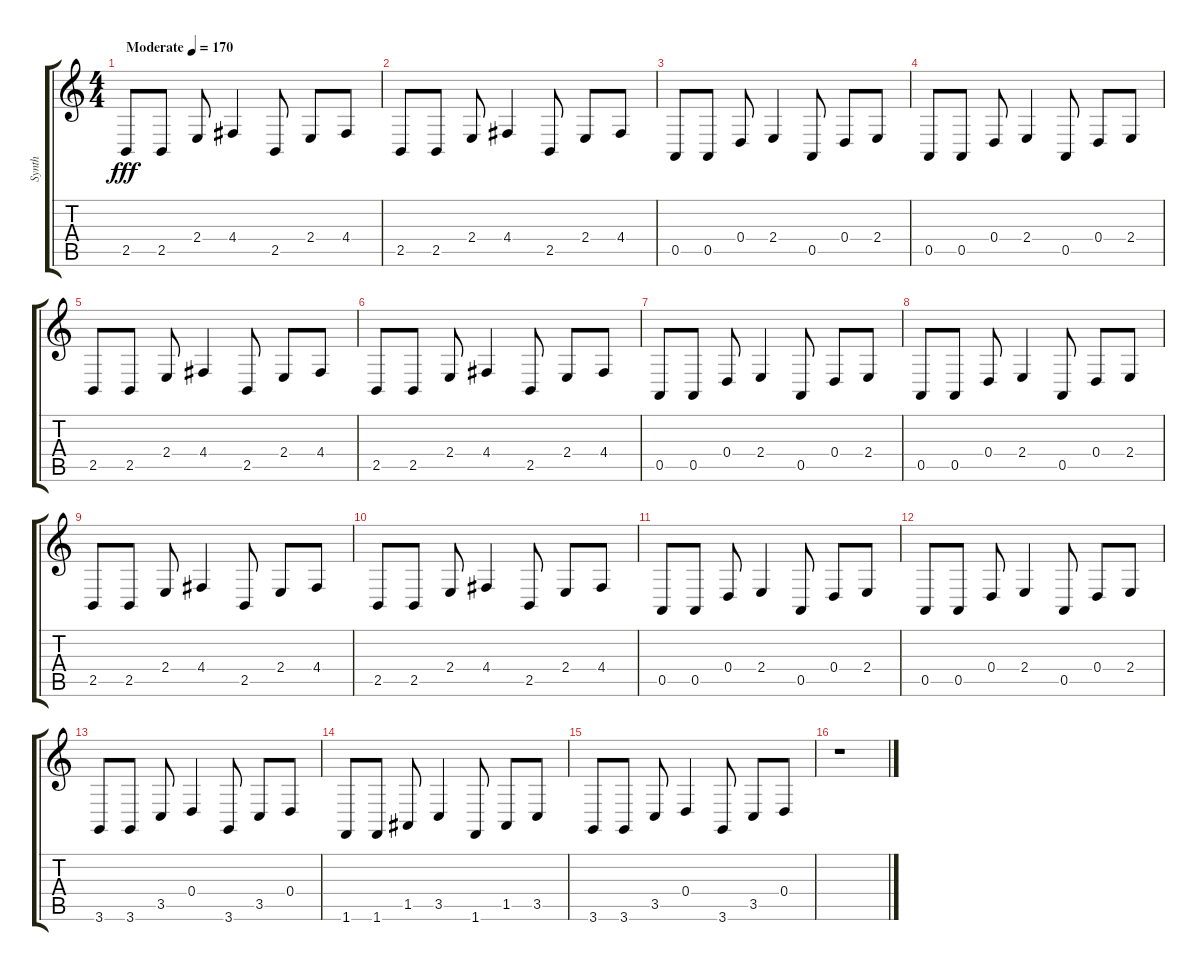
\track ("Synth" "Synth") {instrument lead1square}
\staff {score tabs}
\tuning (E4 B3 G3 D3 A2 E2) {hide}
\ts (4 4)
\tempo (170 "Moderate")
\clef g2
\ks c
2.5.8{dy fff instrument lead1square} 2.5.8 2.4.8 4.4.4 2.5.8 2.4.8 4.4.8 |
2.5.8 2.5.8 2.4.8 4.4.4 2.5.8 2.4.8 4.4.8 |
0.5.8 0.5.8 0.4.8 2.4.4 0.5.8 0.4.8 2.4.8 |
0.5.8 0.5.8 0.4.8 2.4.4 0.5.8 0.4.8 2.4.8 |
2.5.8 2.5.8 2.4.8 4.4.4 2.5.8 2.4.8 4.4.8 |
2.5.8 2.5.8 2.4.8 4.4.4 2.5.8 2.4.8 4.4.8 |
0.5.8 0.5.8 0.4.8 2.4.4 0.5.8 0.4.8 2.4.8 |
0.5.8 0.5.8 0.4.8 2.4.4 0.5.8 0.4.8 2.4.8 |
2.5.8 2.5.8 2.4.8 4.4.4 2.5.8 2.4.8 4.4.8 |
2.5.8 2.5.8 2.4.8 4.4.4 2.5.8 2.4.8 4.4.8 |
0.5.8 0.5.8 0.4.8 2.4.4 0.5.8 0.4.8 2.4.8 |
0.5.8 0.5.8 0.4.8 2.4.4 0.5.8 0.4.8 2.4.8 |
3.6.8 3.6.8 3.5.8 0.4.4 3.6.8 3.5.8 0.4.8 |
1.6.8 1.6.8 1.5.8 3.5.4 1.6.8 1.5.8 3.5.8 |
3.6.8 3.6.8 3.5.8 0.4.4 3.6.8 3.5.8 0.4.8 |
r.1
